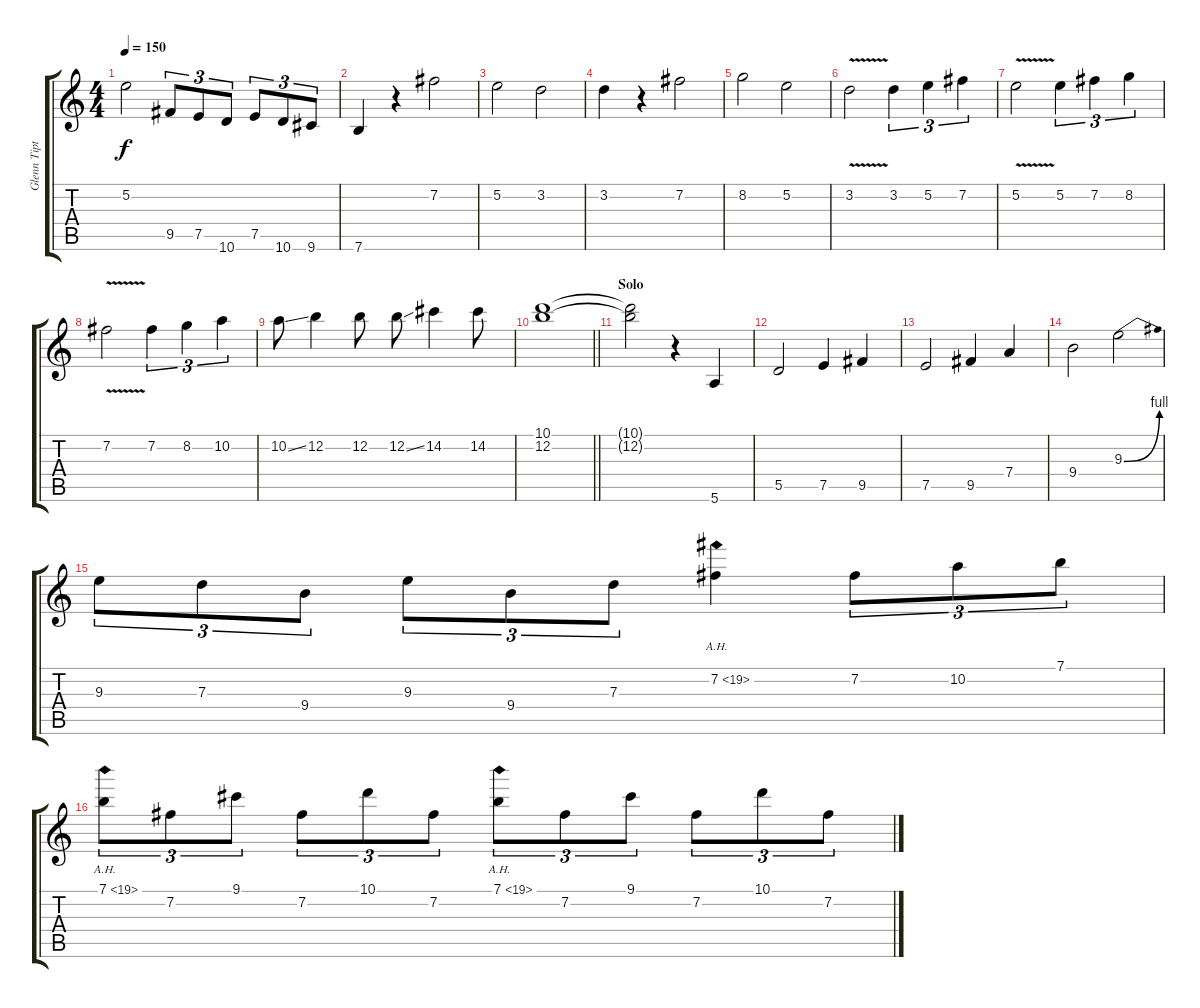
\track ("Glenn Tipton" "Glenn Tipt") {instrument overdrivenguitar}
\staff {score tabs}
\tuning (E4 B3 G3 D3 A2 E2) {hide}
\ts (4 4)
\tempo 150
\clef g2
\ks c
5.2.2{dy f} 9.5.8{tu (3 2)} 7.5.8{tu (3 2)} 10.6.8{tu (3 2)} 7.5.8{tu (3 2)} 10.6.8{tu (3 2)} 9.6.8{tu (3 2)} |
7.6.4 r.4 7.2.2 |
5.2.2 3.2.2 |
3.2.4 r.4 7.2.2 |
8.2.2 5.2.2 |
3.2{v}.2 3.2.4{tu (3 2)} 5.2.4{tu (3 2)} 7.2.4{tu (3 2)} |
5.2{v}.2 5.2.4{tu (3 2)} 7.2.4{tu (3 2)} 8.2.4{tu (3 2)} |
7.2{v}.2 7.2.4{tu (3 2)} 8.2.4{tu (3 2)} 10.2.4{tu (3 2)} |
10.2{ss}.8 12.2.4 12.2.8 12.2{ss}.8 14.2.4 14.2.8 |
\barLineRight lightlight
(10.1 12.2).1{volume 0} |
\section ("" "Solo")
(10.1{t} 12.2{t}).2 r.4 5.6.4{volume 13} |
5.5.2 7.5.4 9.5.4 |
7.5.2 9.5.4 7.4.4 |
9.4.2 9.3{be (bend 0 0 60 4)}.2 |
9.3.8{tu (3 2)} 7.3.8{tu (3 2)} 9.4.8{tu (3 2)} 9.3.8{tu (3 2)} 9.4.8{tu (3 2)} 7.3.8{tu (3 2)} 7.2{ah 12}.4 7.2.8{tu (3 2)} 10.2.8{tu (3 2)} 7.1.8{tu (3 2)} |
7.1{ah 12}.8{tu (3 2)} 7.2.8{tu (3 2)} 9.1.8{tu (3 2)} 7.2.8{tu (3 2)} 10.1.8{tu (3 2)} 7.2.8{tu (3 2)} 7.1{ah 12}.8{tu (3 2)} 7.2.8{tu (3 2)} 9.1.8{tu (3 2)} 7.2.8{tu (3 2)} 10.1.8{tu (3 2)} 7.2.8{tu (3 2)}
